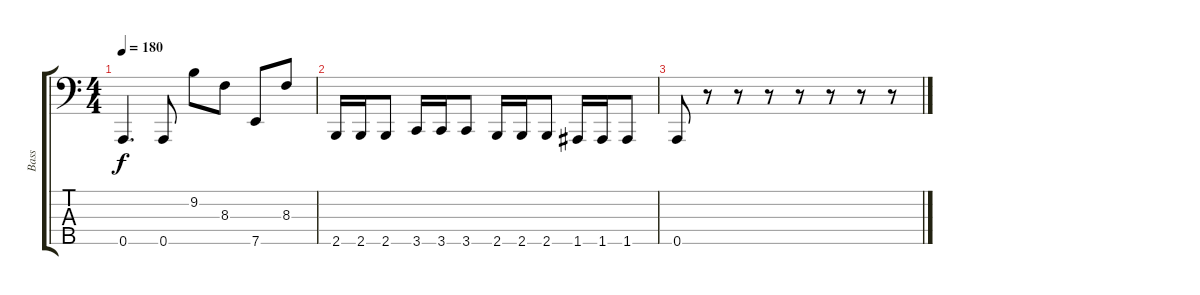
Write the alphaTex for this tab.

\track ("Bass" "Bass") {instrument slapbass1}
\staff {score tabs}
\tuning (G2 D2 A1 E1 A0) {hide}
\ts (4 4)
\tempo 180
\clef f4
\ks c
0.5.4{d dy f} 0.5.8 9.2.8 8.3.8 7.5.8 8.3.8 |
2.5.16 2.5.16 2.5.8 3.5.16 3.5.16 3.5.8 2.5.16 2.5.16 2.5.8 1.5.16 1.5.16 1.5.8 |
0.5.8 r.8 r.8 r.8 r.8 r.8 r.8 r.8
